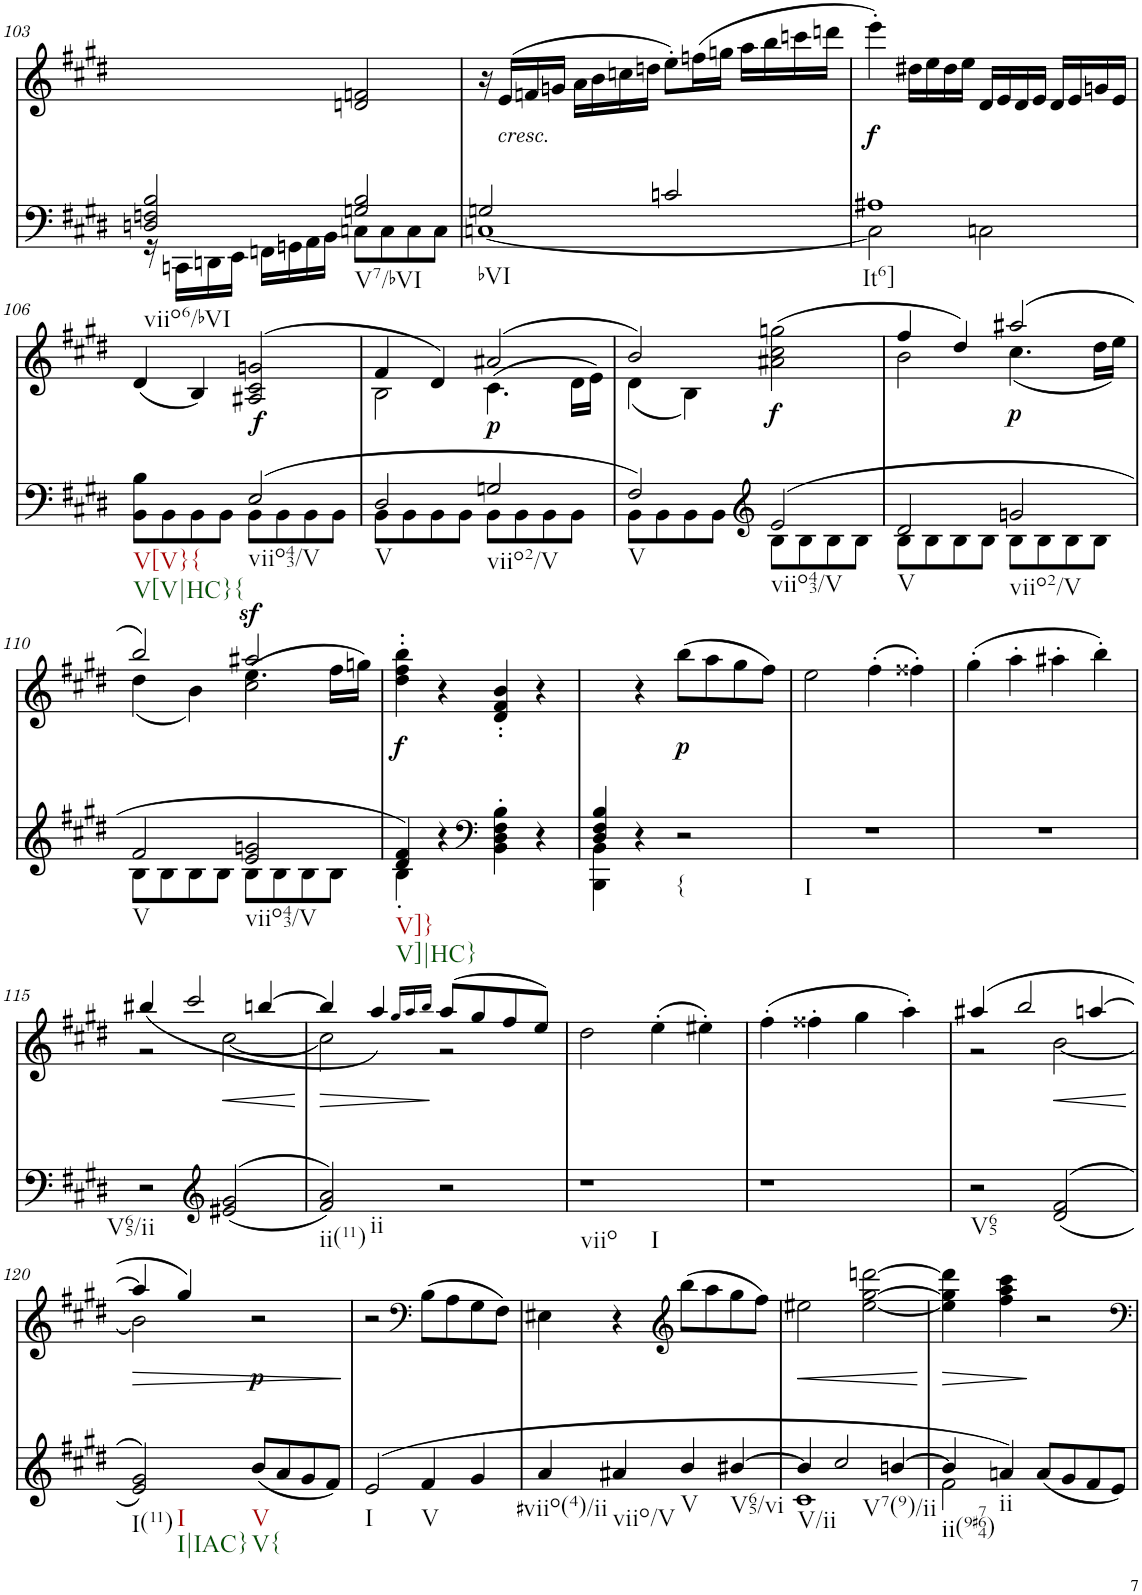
**kern	**kern	**text	**dynam
*part2	*part1	*part1	*part1
*staff2	*staff1	*staff1	*staff1
*I"piano	*I"piano	*	*
*I'Pno	*I'Pno	*	*
!!LO:PB:g=z
*clefF4	*clefG2	*	*
*k[f#c#g#d#]	*k[f#c#g#d#]	*	*
*E:	*E:	*	*
*M4/4	*M4/4	*	*
=103	=103	=103	=103
*^	*	*	*
!LO:TX:b:t=viio6/bVI	!	!	!	!
2Dn/ 2Fn/ 2B/	16r	2ryy	.	.
.	16CCn\LL	.	.	.
.	16DDn\	.	.	.
.	16EE\JJ	.	.	.
.	16FFn\LL	.	.	.
.	16GGn\	.	.	.
.	16AA\	.	.	.
.	16BB\JJ	.	.	.
!LO:TX:b:t=V7/bVI	!	!	!	!
2Gn/ 2B/	8Cn\L	2dn/ 2fn/	.	.
.	8C\	.	.	.
.	8C\	.	.	.
.	8C\J	.	.	.
=104	=104	=104	=104	=104
!LO:TX:b:t=bVI	!	!	!	!
2Gn/	[1Cn	16r	.	.
!	!	!LO:TX:b:i:t=cresc.	!	!
!	!	!	!LO:LY:b	!
.	.	(16e/LL	<	.
.	.	16fn/	.	.
.	.	16gn/JJ	.	.
.	.	16a\LL	.	.
.	.	16b\	.	.
.	.	16ccn\	.	.
.	.	16ddn\JJ	.	.
2cn/	.	8ee'\L)	.	.
.	.	(16ffn\L	.	.
.	.	16ggn\JJ	.	.
.	.	16aa\LL	.	.
.	.	16bb\	.	.
.	.	16cccn\	.	.
.	.	16dddn\JJ	.	.
=105	=105	=105	=105	=105
!LO:TX:b:t=It6]	!	!	!	!
!	!	!	!LO:LY:b	!LO:DY:b
1A#X	2C\]	4eee'\)	f	f
.	.	16dd#X\LL	.	.
.	.	16ee\	.	.
.	.	16dd#\	.	.
.	.	16ee\JJ	.	.
.	2Cn\	16d#/LL	.	.
.	.	16e/	.	.
.	.	16d#/	.	.
.	.	16e/JJ	.	.
.	.	16d#/LL	.	.
.	.	16e/	.	.
.	.	16gn/	.	.
.	.	16e/JJ	.	.
!!LO:LB:g=z
=106	=106	=106	=106	=106
!LO:TX:b:t=V[V}{	!	!	!	!
!LO:TX:b:t=V[V|HC}{	!	!	!	!
8ryy	8BB\ 8B\L	(4d#/	.	.
8ryy	8BB\	.	.	.
4ryy	8BB\	4B/)	.	.
.	8BB\J	.	.	.
!LO:TX:b:t=viio43/V	!	!	!	!
!	!	!	!LO:LY:b	!LO:DY:b
(2E/	8BB\L	(>2A#X/ 2c#/ 2gn/	f	f
.	8BB\	.	.	.
.	8BB\	.	.	.
.	8BB\J	.	.	.
=107	=107	=107	=107	=107
*	*	*^	*	*
!LO:TX:b:t=V	!	!	!	!	!
2D#/	8BB\L	4f#/	2B\	.	.
.	8BB\	.	.	.	.
.	8BB\	4d#/)	.	.	.
.	8BB\J	.	.	.	.
!LO:TX:b:t=viio2/V	!	!	!	!	!
!	!	!	!	!LO:LY:b	!LO:DY:b
2Gn/	8BB\L	(2a#X/	(>4.c#\	p	p
.	8BB\	.	.	.	.
.	8BB\	.	.	.	.
.	8BB\J	.	16d#\LL	.	.
.	.	.	16e\JJ)	.	.
=108	=108	=108	=108	=108	=108
!LO:TX:b:t=V	!	!	!	!	!
2F#/)	8BB\L	2b/)	(4d#\	.	.
.	8BB\	.	.	.	.
.	8BB\	.	4B\)	.	.
.	8BB\J	.	.	.	.
*clefG2	*	*	*	*	*
!LO:TX:b:t=viio43/V	!	!	!	!	!
!	!	!	!	!	!LO:DY:b
(2e/	8B\L	(>2a#X\ 2cc#\ 2ggn\	2ryy	.	f
.	8B\	.	.	.	.
.	8B\	.	.	.	.
.	8B\J	.	.	.	.
=109	=109	=109	=109	=109	=109
!LO:TX:b:t=V	!	!	!	!	!
2d#/	8B\L	4ff#/	2b\	.	.
.	8B\	.	.	.	.
.	8B\	4dd#/)	.	.	.
.	8B\J	.	.	.	.
!LO:TX:b:t=viio2/V	!	!	!	!	!
!	!	!	!	!LO:LY:b	!LO:DY:b
2gn/	8B\L	(2aa#X/	(4.cc#\	p	p
.	8B\	.	.	.	.
.	8B\	.	.	.	.
.	8B\J	.	16dd#\LL	.	.
.	.	.	16ee\JJ)	.	.
!!LO:LB:g=z
=110	=110	=110	=110	=110	=110
*	*	*	*^	*	*
!LO:TX:b:t=V	!	!	!	!	!	!
2f#/	8B\L	2bb/)	(4dd#\	2ryy	.	.
.	8B\	.	.	.	.	.
.	8B\	.	4b\)	.	.	.
.	8B\J	.	.	.	.	.
!LO:TX:b:t=viio43/V	!	!	!	!	!	!
!	!	!	!	!	!	!LO:DY:a
2e/ 2gn/	8B\L	2aa#X/	(>4.ee\	2cc#\	.	sf
.	8B\	.	.	.	.	.
.	8B\	.	.	.	.	.
.	8B\J	.	16ff#\LL	.	.	.
.	.	.	16ggn\JJ)	.	.	.
*	*	*	*v	*v	*	*
=111	=111	=111	=111	=111	=111
!LO:TX:b:t=V]}	!	!	!	!	!
!LO:TX:b:t=V]|HC}	!	!	!	!	!
!	!	!	!	!LO:LY:b	!LO:DY:b
*	*	*v	*v	*	*
4d#/ 4f#/)	4B'\	4dd#\' 4ff#\' 4bb\'	f	f
4r	2.ryy	4r	.	.
*clefF4	*	*	*	*
4BB\'> 4D#\'> 4F#\'> 4B\'>	.	4d#/' 4f#/' 4b/'	.	.
4r	.	4r	.	.
=112	=112	=112	=112	=112
4D#/ 4F#/ 4B/	4BBB\ 4BB\	4ryy	.	.
4r	2.ryy	4r	.	.
!LO:TX:b:t={	!	!	!	!
!	!	!	!LO:LY:b	!LO:DY:b
2r	.	(8bb\L	p	p
.	.	8aa\	.	.
.	.	8gg#\	.	.
.	.	8ff#\J)	.	.
*v	*v	*	*	*
=113	=113	=113	=113
!LO:TX:b:t=I	!	!	!
1r	2ee\	.	.
.	(4ff#'\	.	.
.	4ff##X'\)	.	.
=114	=114	=114	=114
1r	(4gg#'\	.	.
.	4aa'\	.	.
.	4aa#X'\	.	.
.	4bb'\)	.	.
!!LO:LB:g=z
=115	=115	=115	=115
*	*^	*	*
!LO:TX:b:t=V65/ii	!	!	!	!
2r	(4bb#X/	2r	.	.
.	2ccc#/	.	.	.
*clefG2	*	*	*	*
!	!	!	!	!LO:HP:b
((>2e#X/ 2g#/	.	[2cc#\	.	<
.	[4bbn/	.	.	.
=116	=116	=116	=116	=116
!LO:TX:b:t=ii(11)	!	!	!	!
!LO:TX:b:t=ii	!	!	!	!
!	!	!	!LO:LY:b	!LO:HP:b
2f#/ 2a/))	2cc#\]	4bb/]	>	>
.	.	4aa/)	.	.
.	16qgg#/LL	.	.	.
.	16qaa/	.	.	.
.	16qbb/JJ	.	.	.
2r	(8aa/L	2r	.	[
.	8gg#/	.	.	.
.	8ff#/	.	.	.
.	8ee/J)	.	.	.
*	*v	*v	*	*
=117	=117	=117	=117
!LO:TX:b:t=viio	!	!	!
!LO:TX:b:t=I	!	!	!
1r	2dd#\	.	.
.	(4ee'\	.	.
.	4ee#X'\)	.	.
=118	=118	=118	=118
1r	(4ff#'\	.	.
.	4ff##X'\	.	.
.	4gg#\	.	.
.	4aa'\)	.	.
=119	=119	=119	=119
*	*^	*	*
!LO:TX:b:t=V65	!	!	!	!
2r	(4aa#X/	2r	.	.
.	2bb/	.	.	.
!	!	!	!	!LO:HP:b
((>2d#/ 2f#/	.	[2b\	.	<
.	[4aan/	.	.	.
*	*v	*v	*	*
.	.	.	]
!!LO:LB:g=z
=120	=120	=120	=120
!LO:TX:b:t=I(11)	!	!	!
!LO:TX:b:t=I	!	!	!
!LO:TX:b:t=I|IAC}	!	!	!
!	!	!	!LO:HP:b
*	*^	*	*
2e/ 2g#/))	4aa/]	2b\]	.	>
.	4gg#/)	.	.	.
!LO:TX:b:t=V	!	!	!	!
!LO:TX:b:t=V{	!	!	!	!
!	!	!	!	!LO:DY:b
(8b/L	2r	2ryy	.	p
8a/	.	.	.	.
8g#/	.	.	.	.
8f#/J)	.	.	.	.
*	*v	*v	*	*
.	.	.	[
=121	=121	=121	=121
!LO:TX:b:t=I	!	!	!
(2e/	2r	.	.
*	*clefF4	*	*
!LO:TX:b:t=V	!	!	!
!	!	!LO:LY:b	!
4f#/	(8B\L	p	.
.	8A\	.	.
4g#/	8G#\	.	.
.	8F#\J)	.	.
=122	=122	=122	=122
!LO:TX:b:t=#viio(4)/ii	!	!	!
4a/	4E#X\	.	.
!LO:TX:b:t=viio/V	!	!	!
4a#X/	4r	.	.
*	*clefG2	*	*
!LO:TX:b:t=V	!	!	!
4b/	(8bb\L	.	.
.	8aa\	.	.
!LO:TX:b:t=V65/vi	!	!	!
[4b#X/	8gg#\	.	.
.	8ff#\J)	.	.
=123	=123	=123	=123
*^	*	*	*
!LO:TX:b:t=V/ii	!	!	!	!
!	!	!	!	!LO:HP:b
4b#/]	1c#	2ee#X\	.	<
!LO:TX:b:t=V7(9)/ii	!	!	!	!
2cc#/	.	.	.	.
!	!	!	!LO:LY:b	!
.	.	[2ee#\ [2gg#\ [2dddn\	<	.
[4bn/	.	.	.	.
*v	*v	*	*	*
.	.	.	]
=124	=124	=124	=124
*^	*	*	*
!LO:TX:b:t=ii(9#764)	!	!	!	!
!	!	!	!LO:LY:b	!
4b/]	2f#\	4ee#\] 4gg#\] 4ddd\]	>	.
!LO:TX:b:t=ii	!	!	!	!
4an/)	.	4ff#\ 4aa\ 4ccc#\	.	.
(8a/L	2ryy	2r	.	[
8g#/	.	.	.	.
8f#/	.	.	.	.
8e/J)	.	.	.	.
*v	*v	*	*	*
=	=	=	=
*-	*-	*-	*-
